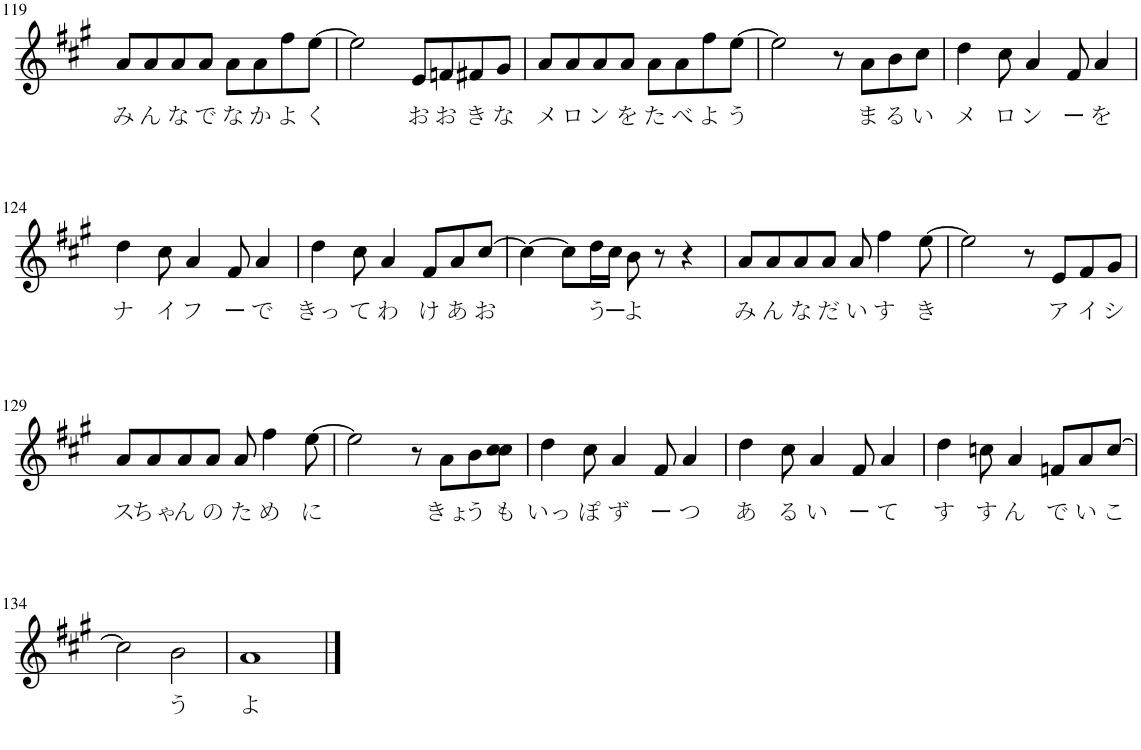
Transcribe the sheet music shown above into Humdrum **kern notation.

**kern	**text
*part1	*part1
*staff1	*staff1
*I"Alto Saxophone	*
*I'A Sax	*
!!LO:PB:g=z
*clefG2	*
*Trd5c9	*
*k[f#c#g#]	*
=119	=119
!	!LO:LY:b
8a/L	み
!	!LO:LY:b
8a/	ん
!	!LO:LY:b
8a/	な
!	!LO:LY:b
8a/J	で
!	!LO:LY:b
8a\L	な
!	!LO:LY:b
8a\	か
!	!LO:LY:b
8ff#\	よ
!	!LO:LY:b
[8ee\J	く
=120	=120
2ee\]	.
!	!LO:LY:b
8e/L	お
!	!LO:LY:b
8fn/	お
!	!LO:LY:b
8f#X/	き
!	!LO:LY:b
8g#/J	な
=121	=121
!	!LO:LY:b
8a/L	メ
!	!LO:LY:b
8a/	ロ
!	!LO:LY:b
8a/	ン
!	!LO:LY:b
8a/J	を
!	!LO:LY:b
8a\L	た
!	!LO:LY:b
8a\	べ
!	!LO:LY:b
8ff#\	よ
!	!LO:LY:b
[8ee\J	う
=122	=122
2ee\]	.
8r	.
!	!LO:LY:b
8a\L	ま
!	!LO:LY:b
8b\	る
!	!LO:LY:b
8cc#\J	い
=123	=123
!	!LO:LY:b
4dd\	メ
!	!LO:LY:b
8cc#\	ロ
!	!LO:LY:b
4a/	ン
!	!LO:LY:b
8f#/	ー
!	!LO:LY:b
4a/	を
!!LO:LB:g=z
=124	=124
!	!LO:LY:b
4dd\	ナ
!	!LO:LY:b
8cc#\	イ
!	!LO:LY:b
4a/	フ
!	!LO:LY:b
8f#/	ー
!	!LO:LY:b
4a/	で
=125	=125
!	!LO:LY:b
4dd\	きっ
!	!LO:LY:b
8cc#\	て
!	!LO:LY:b
4a/	わ
!	!LO:LY:b
8f#/L	け
!	!LO:LY:b
8a/	あ
!	!LO:LY:b
[8cc#/J	お
=126	=126
4cc#\_	.
8cc#\L]	.
!	!LO:LY:b
16dd\L	う
!	!LO:LY:b
16cc#\JJ	ー
!	!LO:LY:b
8b\	よ
8r	.
4r	.
=127	=127
!	!LO:LY:b
8a/L	み
!	!LO:LY:b
8a/	ん
!	!LO:LY:b
8a/	な
!	!LO:LY:b
8a/J	だ
!	!LO:LY:b
8a/	い
!	!LO:LY:b
4ff#\	す
!	!LO:LY:b
[8ee\	き
=128	=128
2ee\]	.
8r	.
!	!LO:LY:b
8e/L	ア
!	!LO:LY:b
8f#/	イ
!	!LO:LY:b
8g#/J	シ
!!LO:LB:g=z
=129	=129
!	!LO:LY:b
8a/L	ス
!	!LO:LY:b
8a/	ちゃ
!	!LO:LY:b
8a/	ん
!	!LO:LY:b
8a/J	の
!	!LO:LY:b
8a/	た
!	!LO:LY:b
4ff#\	め
!	!LO:LY:b
[8ee\	に
=130	=130
2ee\]	.
8r	.
!	!LO:LY:b
8a\L	きょ
!	!LO:LY:b
8b\	う
!	!LO:LY:b
8cc#\ 8cc#\J	も
=131	=131
!	!LO:LY:b
4dd\	いっ
!	!LO:LY:b
8cc#\	ぽ
!	!LO:LY:b
4a/	ず
!	!LO:LY:b
8f#/	ー
!	!LO:LY:b
4a/	つ
=132	=132
!	!LO:LY:b
4dd\	あ
!	!LO:LY:b
8cc#\	る
!	!LO:LY:b
4a/	い
!	!LO:LY:b
8f#/	ー
!	!LO:LY:b
4a/	て
=133	=133
!	!LO:LY:b
4dd\	す
!	!LO:LY:b
8ccn\	す
!	!LO:LY:b
4a/	ん
!	!LO:LY:b
8fn/L	で
!	!LO:LY:b
8a/	い
!	!LO:LY:b
[8cc/J	こ
!!LO:LB:g=z
=134	=134
2cc\]	.
!	!LO:LY:b
2b\	う
=135	=135
!	!LO:LY:b
1a	よ
==	==
*-	*-
